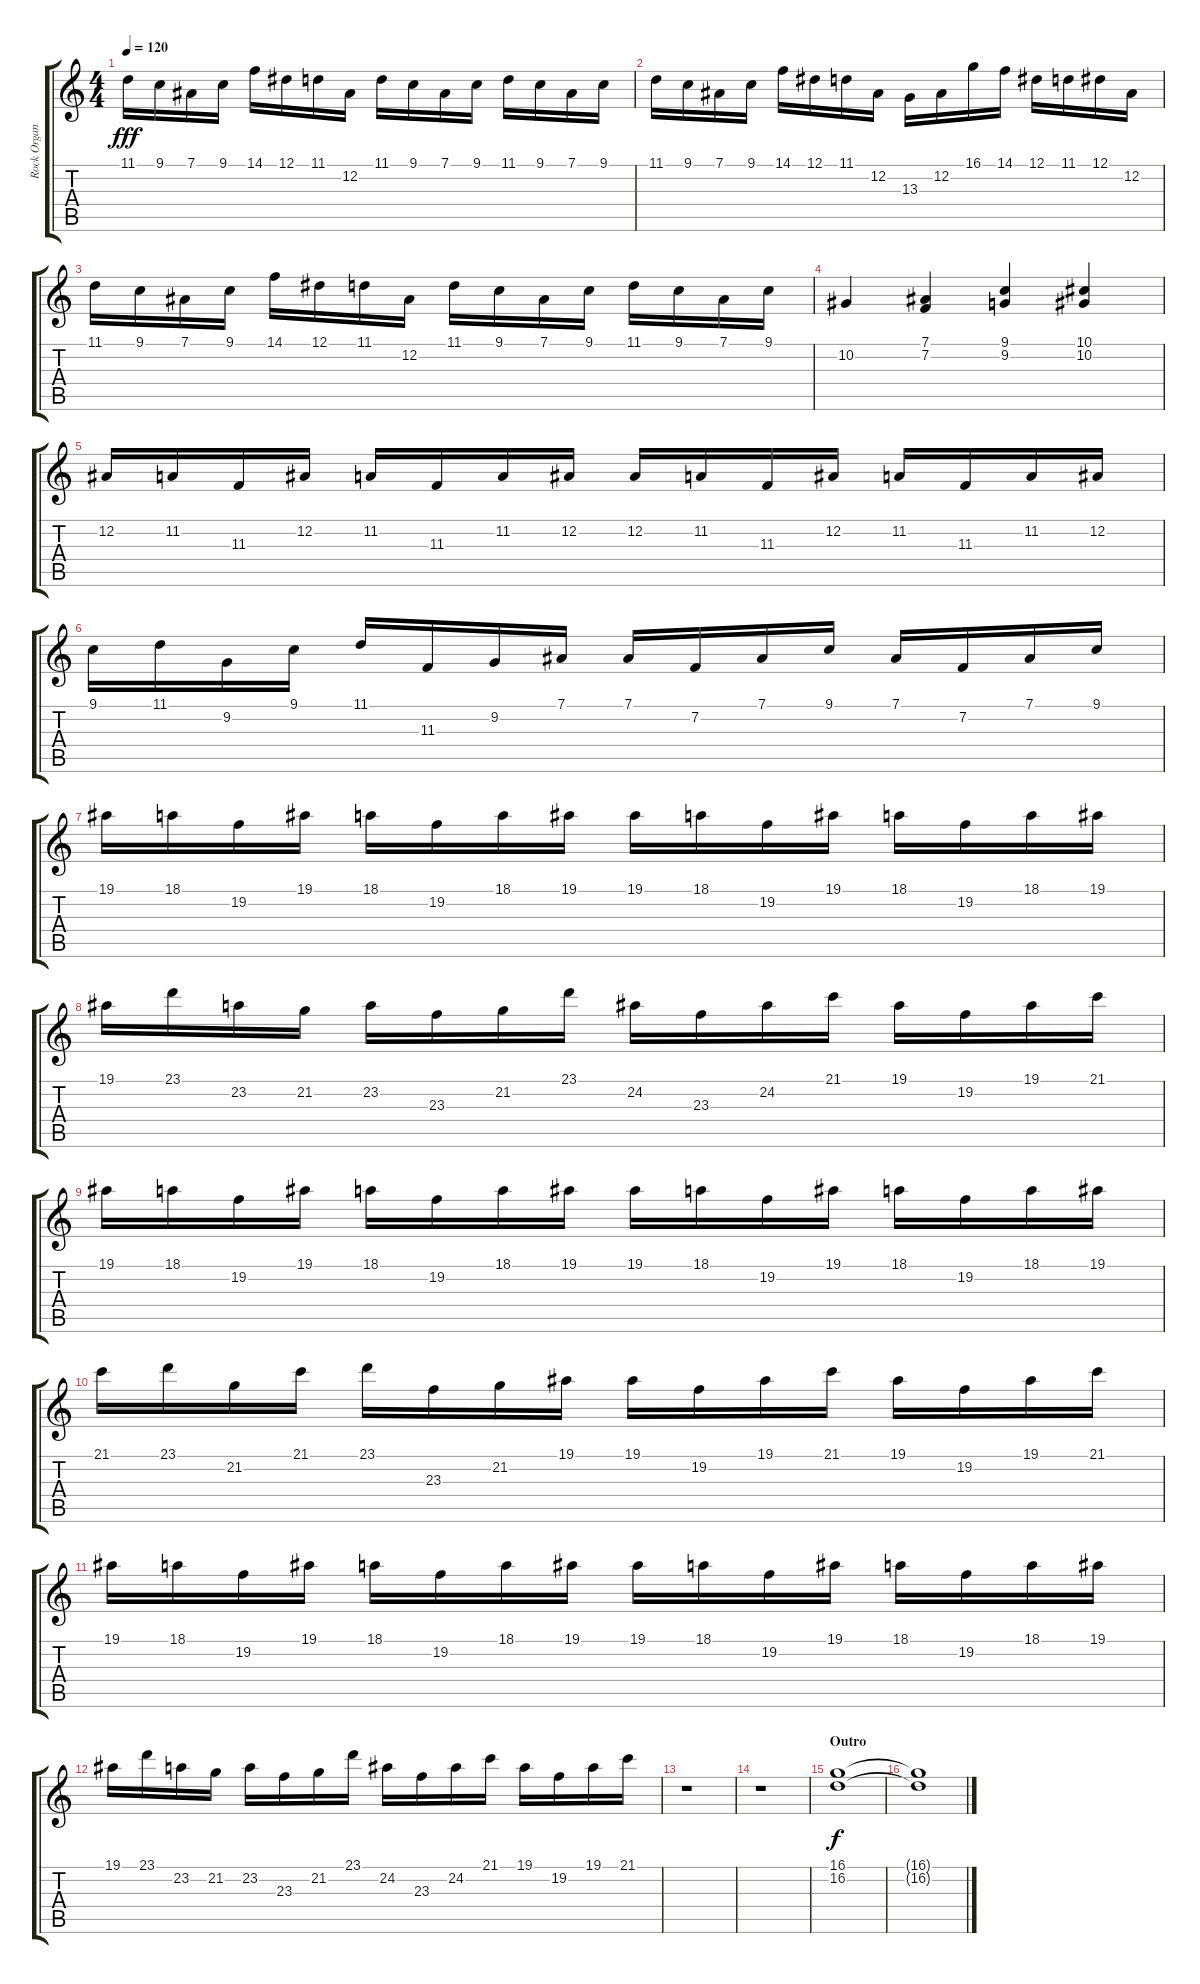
\track ("Rock Organ" "Rock Organ") {instrument rockorgan}
\staff {score tabs}
\tuning (Eb4 Bb3 Gb3 Db3 Ab2 Eb2) {hide}
\ts (4 4)
\tempo 120
\clef g2
\ks c
11.1.16{dy fff} 9.1.16 7.1.16 9.1.16 14.1.16 12.1.16 11.1.16 12.2.16 11.1.16 9.1.16 7.1.16 9.1.16 11.1.16 9.1.16 7.1.16 9.1.16 |
11.1.16 9.1.16 7.1.16 9.1.16 14.1.16 12.1.16 11.1.16 12.2.16 13.3.16 12.2.16 16.1.16 14.1.16 12.1.16 11.1.16 12.1.16 12.2.16 |
11.1.16 9.1.16 7.1.16 9.1.16 14.1.16 12.1.16 11.1.16 12.2.16 11.1.16 9.1.16 7.1.16 9.1.16 11.1.16 9.1.16 7.1.16 9.1.16 |
10.2.4 (7.1 7.2).4 (9.1 9.2).4 (10.1 10.2).4 |
12.2.16 11.2.16 11.3.16 12.2.16 11.2.16 11.3.16 11.2.16 12.2.16 12.2.16 11.2.16 11.3.16 12.2.16 11.2.16 11.3.16 11.2.16 12.2.16 |
9.1.16 11.1.16 9.2.16 9.1.16 11.1.16 11.3.16 9.2.16 7.1.16 7.1.16 7.2.16 7.1.16 9.1.16 7.1.16 7.2.16 7.1.16 9.1.16 |
19.1.16 18.1.16 19.2.16 19.1.16 18.1.16 19.2.16 18.1.16 19.1.16 19.1.16 18.1.16 19.2.16 19.1.16 18.1.16 19.2.16 18.1.16 19.1.16 |
19.1.16 23.1.16 23.2.16 21.2.16 23.2.16 23.3.16 21.2.16 23.1.16 24.2.16 23.3.16 24.2.16 21.1.16 19.1.16 19.2.16 19.1.16 21.1.16 |
19.1.16 18.1.16 19.2.16 19.1.16 18.1.16 19.2.16 18.1.16 19.1.16 19.1.16 18.1.16 19.2.16 19.1.16 18.1.16 19.2.16 18.1.16 19.1.16 |
21.1.16 23.1.16 21.2.16 21.1.16 23.1.16 23.3.16 21.2.16 19.1.16 19.1.16 19.2.16 19.1.16 21.1.16 19.1.16 19.2.16 19.1.16 21.1.16 |
19.1.16 18.1.16 19.2.16 19.1.16 18.1.16 19.2.16 18.1.16 19.1.16 19.1.16 18.1.16 19.2.16 19.1.16 18.1.16 19.2.16 18.1.16 19.1.16 |
19.1.16 23.1.16 23.2.16 21.2.16 23.2.16 23.3.16 21.2.16 23.1.16 24.2.16 23.3.16 24.2.16 21.1.16 19.1.16 19.2.16 19.1.16 21.1.16 |
r.1 |
r.1 |
\section ("" "Outro")
(16.1 16.2).1{dy f volume 11 instrument rockorgan} |
(16.1{t} 16.2{t}).1
